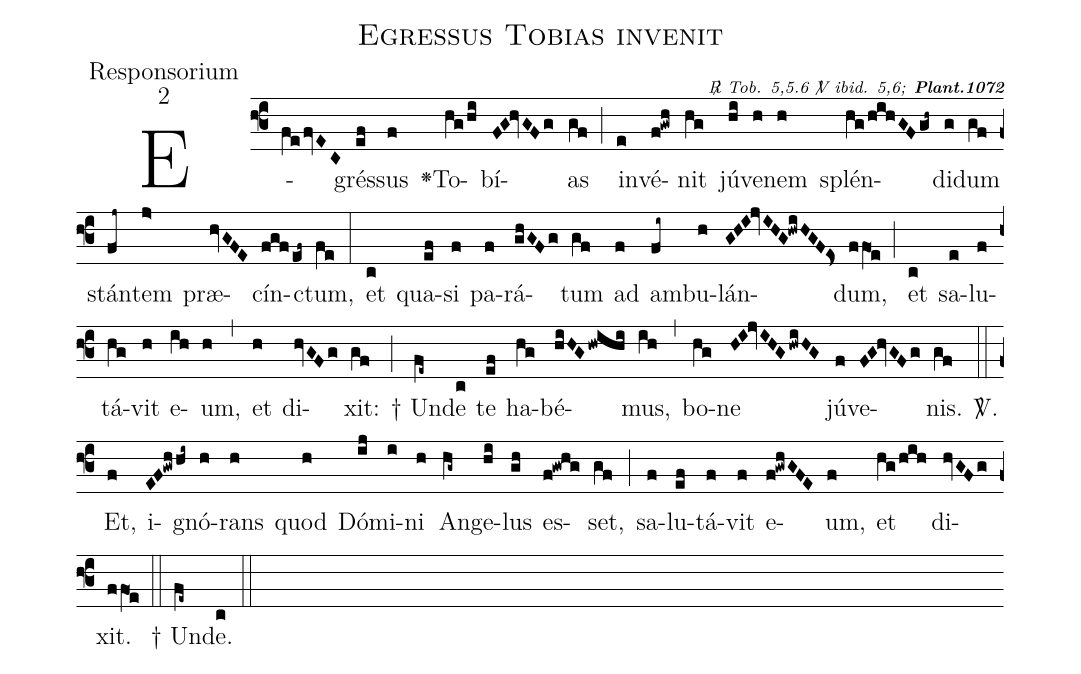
name:Egressus Tobias invenit;
office-part:Responsorium;
mode:2;
commentary:{\itshape\mdseries\scriptsize \Rbar\ Tob. 5,5.6 \Vbar\ ibid. 5,6;} {\bfseries\scriptsize Plant.1072};
%%
(f3)E(fe/fvEC)grés(ef)sus(f) <v>\greheightstar</v> To(hg/hi)bí(FG!hvGFg)as(gf) (;) in(e)vé(f!gwh)nit(hg) jú(hi)ve(h)nem(h) splén(hg/hihGFgh~)di(g)dum(gf) stán(fj~)tem(j>) præ(hvGFE)cín(fgf/ef~)ctum,(fe) (:) et(c) qua(ef)si(f) pa(f)rá(ghGFg)tum(gf) ad(f) am(fi~)bu(h)lán(GHI!jvIHG!hwiHGF!es<)dum,(ffO1e) (;) et(c) sa(e)lu(f)tá(hg)vit(h) e(ih)um,(h) (,) et(h) di(hvGFg)xit:(gf) (;) † Un(fe~)de(c) te(ef) ha(hg)bé(hiHGhwihi)mus,(ih) (,) bo(hg)ne(HI!jvIHGhwiHG) jú(f)ve(FG!hvGFg)nis.(gf)
<sp>V/</sp>.(::) Et,(f) i(EF!gwh/hi~)gnó(h)rans(h) quod(h) Dó(ij)mi(i)ni(h) An(hg~)ge(hi)lus(gh) es(f!gwhg)set,(gf) (;) sa(f)lu(ef)tá(f)vit(f) e(f!gwhGFE)um,(f) et(hg/hih) di(hvGFg)xit.(ffO1e) (::) † Un(fe~)de.(c) (::)
